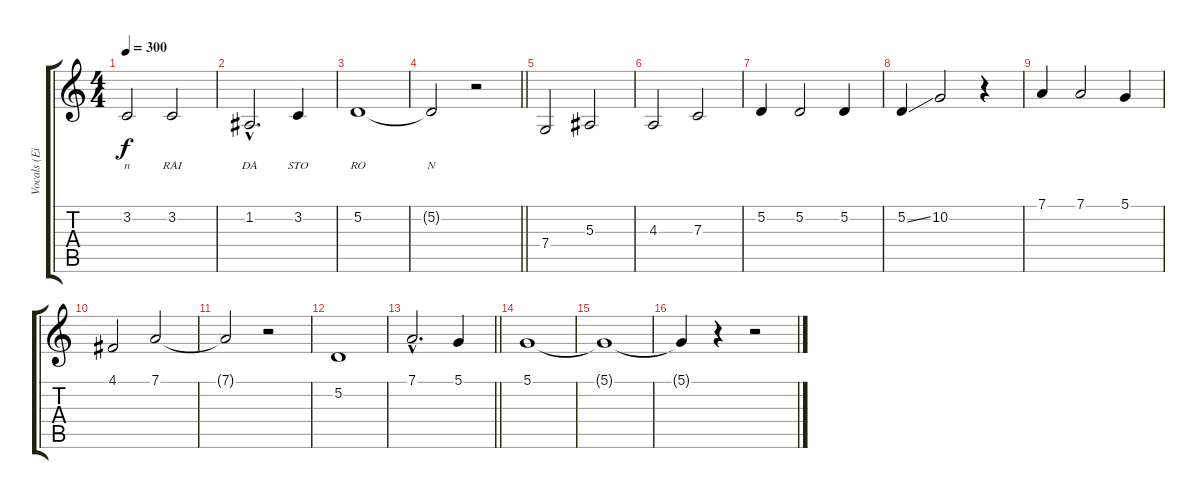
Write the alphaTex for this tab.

\track ("Vocals (Eizo)" "Vocals (Ei") {instrument flute}
\staff {score tabs}
\tuning (D4 A3 F3 C3 G2 D2) {hide}
\ts (4 4)
\tempo 300
\clef g2
\ks c
3.2.2{lyrics (0 "n") lyrics (1 "") lyrics (2 "") lyrics (3 "") lyrics (4 "") dy f} 3.2.2{lyrics (0 "RAI") lyrics (1 "") lyrics (2 "") lyrics (3 "") lyrics (4 "")} |
1.2{hac}.2{d lyrics (0 "DA") lyrics (1 "") lyrics (2 "") lyrics (3 "") lyrics (4 "")} 3.2.4{lyrics (0 "STO") lyrics (1 "") lyrics (2 "") lyrics (3 "") lyrics (4 "")} |
5.2.1{lyrics (0 "RO") lyrics (1 "") lyrics (2 "") lyrics (3 "") lyrics (4 "")} |
\barLineRight lightlight
5.2{t}.2{lyrics (0 "N") lyrics (1 "") lyrics (2 "") lyrics (3 "") lyrics (4 "")} r.2 |
7.4.2 5.3.2 |
4.3.2 7.3.2 |
5.2.4 5.2.2 5.2.4 |
5.2{ss}.4 10.2.2 r.4 |
7.1.4 7.1.2 5.1.4 |
4.1.2 7.1.2 |
7.1{t}.2 r.2 |
5.2.1 |
\barLineRight lightlight
7.1{hac}.2{d} 5.1.4 |
5.1.1 |
5.1{t}.1 |
5.1{t}.4 r.4 r.2
